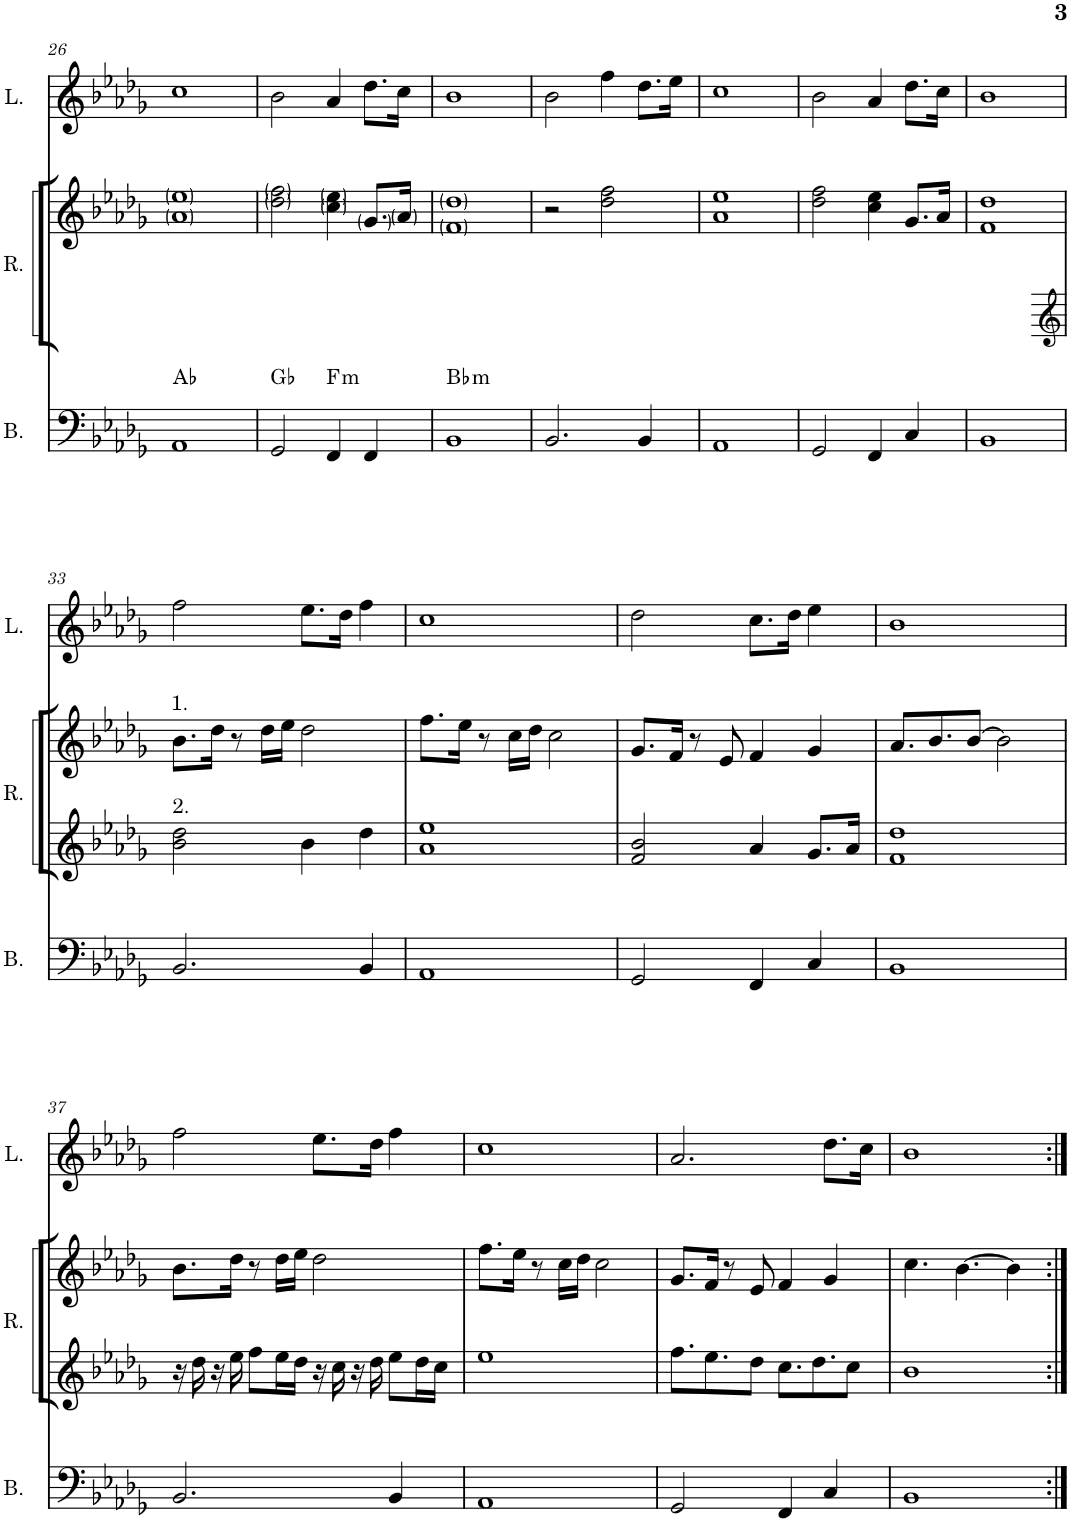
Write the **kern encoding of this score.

**kern	**harte	**kern	**kern	**kern
*part3	*part3	*part2	*part2	*part1
*staff4	*	*staff3	*staff2	*staff1
*I"Bass	*	*I"Riffs	*	*I"Lead
*I'B.	*	*I'R.	*	*I'L.
!!LO:PB:g=z
*clefF4	*	*clefG2	*clefG2	*clefG2
*	*	*Trd8c14	*Trd8c14	*Trd1c2
*k[b-e-a-d-g-]	*	*k[b-e-a-d-g-]	*k[b-e-a-d-g-]	*k[b-e-a-d-g-]
*M4/4	*	*M4/4	*M4/4	*M4/4
=26	=26	=26	=26	=26
1AA-	Ab:maj	1r	1a- 1ee-	1cc
=27	=27	=27	=27	=27
2GG-/	Gb:maj	1r	2dd-\ 2ff\	2b-\
!	!LO:H:kt=m	!	!	!
4FF/	F:min	.	4cc\ 4ee-\	4a-/
4FF/	.	.	8.g-/L	8.dd-\L
.	.	.	16a-/Jk	16cc\Jk
=28	=28	=28	=28	=28
!	!LO:H:kt=m	!	!	!
1BB-	Bb:min	1r	1f 1dd-	1b-
=29	=29	=29	=29	=29
2.BB-/	.	1r	2r	2b-\
.	.	.	2dd-\ 2ff\	4ff\
4BB-/	.	.	.	8.dd-\L
.	.	.	.	16ee-\Jk
=30	=30	=30	=30	=30
1AA-	.	1r	1a- 1ee-	1cc
=31	=31	=31	=31	=31
2GG-/	.	1r	2dd-\ 2ff\	2b-\
4FF/	.	.	4cc\ 4ee-\	4a-/
4C/	.	.	8.g-/L	8.dd-\L
.	.	.	16a-/Jk	16cc\Jk
=32	=32	=32	=32	=32
1BB-	.	1r	1f 1dd-	1b-
!!LO:LB:g=z
=33	=33	=33	=33	=33
*	*	*clefG2	*	*
!	!	!	!LO:TX:a:t=1.	!
!	!	!LO:TX:a:t=2.	!	!
2.BB-/	.	2b-\ 2dd-\	8.b-\L	2ff\
.	.	.	16dd-\Jk	.
.	.	.	8r	.
.	.	.	16dd-\LL	.
.	.	.	16ee-\JJ	.
.	.	4b-\	2dd-\	8.ee-\L
.	.	.	.	16dd-\Jk
4BB-/	.	4dd-\	.	4ff\
=34	=34	=34	=34	=34
1AA-	.	1a- 1ee-	8.ff\L	1cc
.	.	.	16ee-\Jk	.
.	.	.	8r	.
.	.	.	16cc\LL	.
.	.	.	16dd-\JJ	.
.	.	.	2cc\	.
=35	=35	=35	=35	=35
2GG-/	.	2f/ 2b-/	8.g-/L	2dd-\
.	.	.	16f/Jk	.
.	.	.	8r	.
.	.	.	8e-/	.
4FF/	.	4a-/	4f/	8.cc\L
.	.	.	.	16dd-\Jk
4C/	.	8.g-/L	4g-/	4ee-\
.	.	16a-/Jk	.	.
=36	=36	=36	=36	=36
1BB-	.	1f 1dd-	8.a-/L	1b-
.	.	.	8.b-/	.
.	.	.	[8b-/J	.
.	.	.	2b-\]	.
!!LO:LB:g=z
=37	=37	=37	=37	=37
2.BB-/	.	16r	8.b-\L	2ff\
.	.	16dd-\	.	.
.	.	16r	.	.
.	.	16ee-\	16dd-\Jk	.
.	.	8ff\L	8r	.
.	.	16ee-\L	16dd-\LL	.
.	.	16dd-\JJ	16ee-\JJ	.
.	.	16r	2dd-\	8.ee-\L
.	.	16cc\	.	.
.	.	16r	.	.
.	.	16dd-\	.	16dd-\Jk
4BB-/	.	8ee-\L	.	4ff\
.	.	16dd-\L	.	.
.	.	16cc\JJ	.	.
=38	=38	=38	=38	=38
1AA-	.	1ee-	8.ff\L	1cc
.	.	.	16ee-\Jk	.
.	.	.	8r	.
.	.	.	16cc\LL	.
.	.	.	16dd-\JJ	.
.	.	.	2cc\	.
=39	=39	=39	=39	=39
2GG-/	.	8.ff\L	8.g-/L	2.a-/
.	.	8.ee-\	16f/Jk	.
.	.	.	8r	.
.	.	8dd-\J	8e-/	.
4FF/	.	8.cc\L	4f/	.
.	.	8.dd-\	.	.
4C/	.	.	4g-/	8.dd-\L
.	.	8cc\J	.	.
.	.	.	.	16cc\Jk
=40	=40	=40	=40	=40
1BB-	.	1b-	4.cc\	1b-
.	.	.	[4.b-\	.
.	.	.	4b-\]	.
=:|!	=:|!	=:|!	=:|!	=:|!
*-	*-	*-	*-	*-
